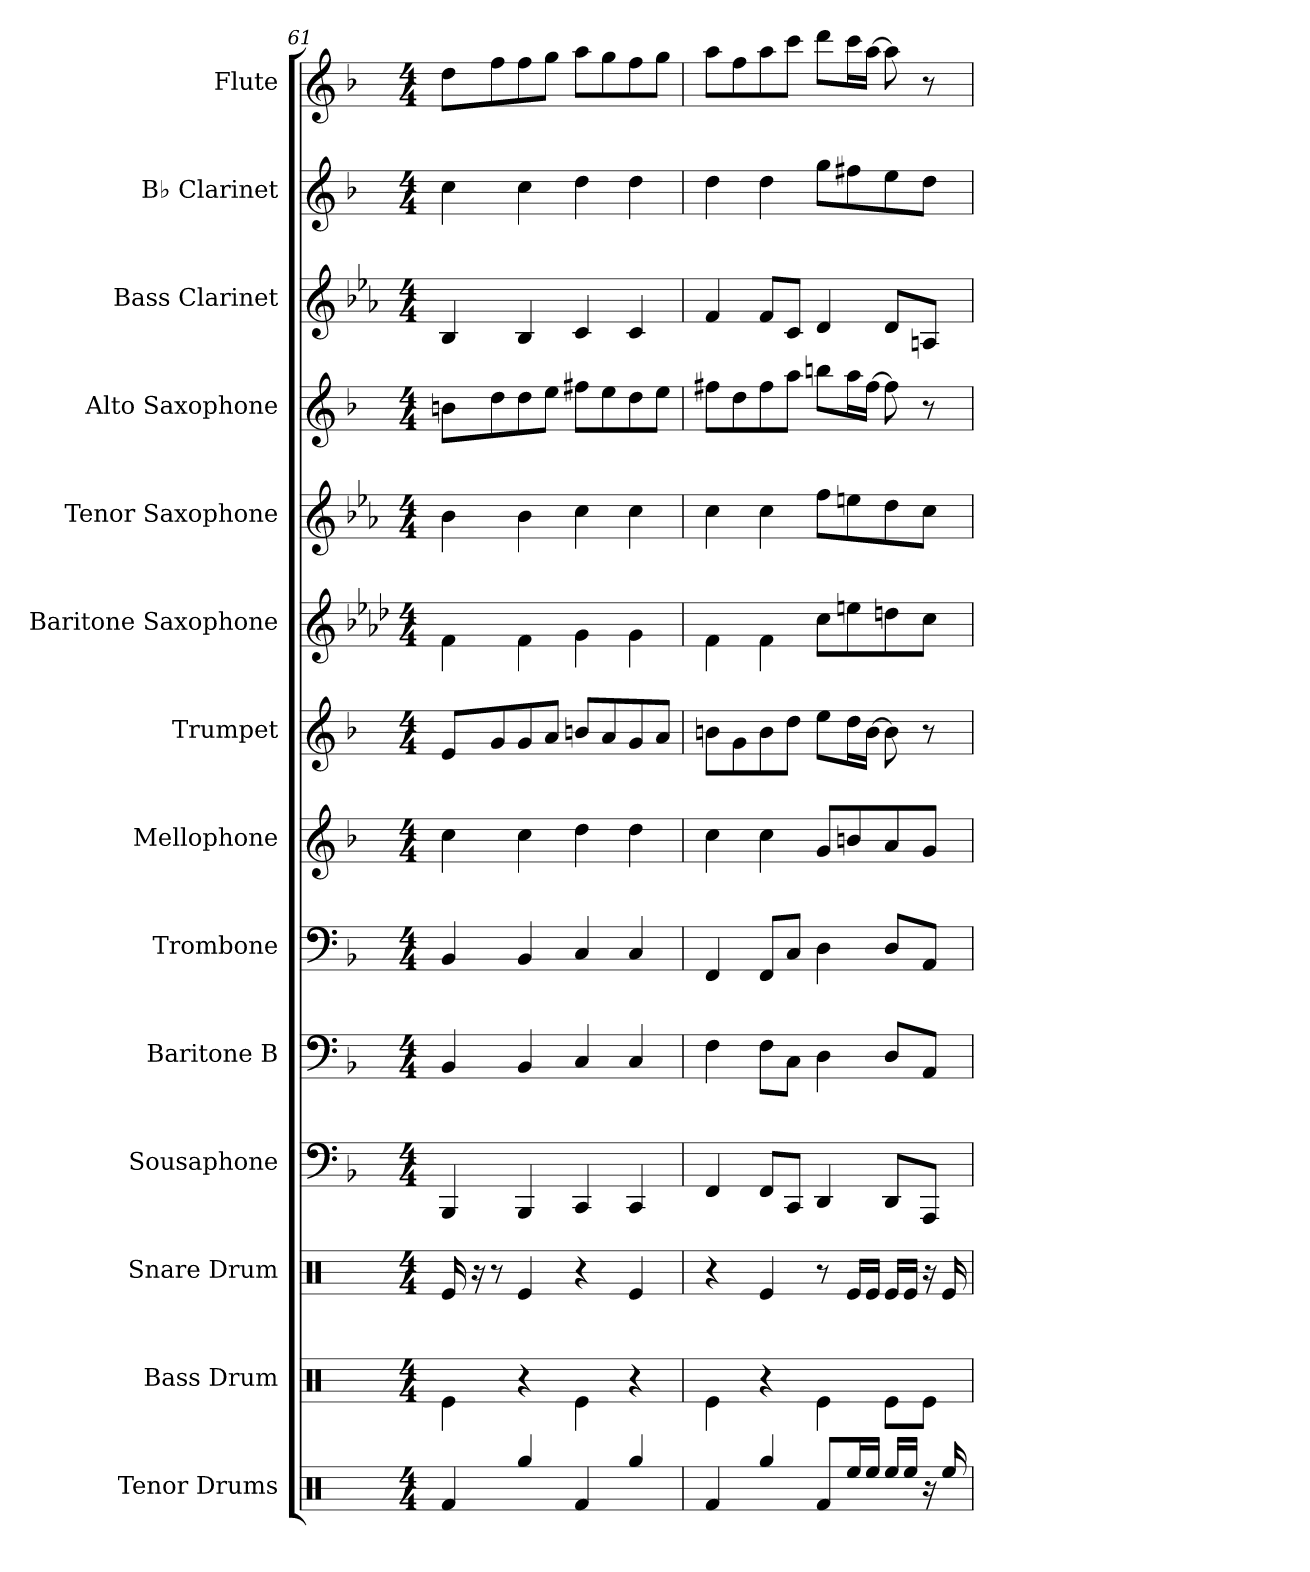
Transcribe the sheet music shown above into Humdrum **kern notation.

**kern	**kern	**kern	**kern	**kern	**kern	**kern	**kern	**kern	**kern	**kern	**kern	**kern	**kern
*part14	*part13	*part12	*part11	*part10	*part9	*part8	*part7	*part6	*part5	*part4	*part3	*part2	*part1
*staff14	*staff13	*staff12	*staff11	*staff10	*staff9	*staff8	*staff7	*staff6	*staff5	*staff4	*staff3	*staff2	*staff1
*I"Tenor Drums	*I"Bass Drum	*I"Snare Drum	*I"Sousaphone	*I"Baritone B	*I"Trombone	*I"Mellophone	*I"Trumpet	*I"Baritone Saxophone	*I"Tenor Saxophone	*I"Alto Saxophone	*I"Bass Clarinet	*I"B♭ Clarinet	*I"Flute
*I'TD	*I'B. Dr.	*I'SD	*I'Sou	*I'Bar B	*I'Tbn	*I'Mel	*I'Tpt	*I'B Sax	*I'T Sax	*I'A Sax	*I'B Cl	*I'Cl	*I'F
*clefX	*clefX	*clefX	*clefF4	*clefF4	*clefF4	*clefG2	*clefG2	*clefG2	*clefG2	*clefG2	*clefG2	*clefG2	*clefG2
*	*	*	*	*	*	*ITrd4c7	*ITrd1c2	*ITrd12c21	*ITrd8c14	*ITrd5c9	*ITrd8c14	*ITrd1c2	*
*k[]	*k[]	*k[]	*k[b-]	*k[b-]	*k[b-]	*k[b-e-]	*k[b-e-a-]	*k[b-e-a-d-]	*k[b-e-a-]	*k[b-e-a-d-]	*k[b-e-a-]	*k[b-e-a-]	*k[b-]
*M4/4	*M4/4	*M4/4	*M4/4	*M4/4	*M4/4	*M4/4	*M4/4	*M4/4	*M4/4	*M4/4	*M4/4	*M4/4	*M4/4
=61	=61	=61	=61	=61	=61	=61	=61	=61	=61	=61	=61	=61	=61
4Rf/	4Re\	16Re/	4BBB-/	4BB-/	4BB-/	4f\	8d/L	4F\	4B-\	8dn\L	4BB-/	4b-\	8dd\L
.	.	16r	.	.	.	.	.	.	.	.	.	.	.
.	.	8r	.	.	.	.	8f/	.	.	8f\	.	.	8ff\
4Rgg/	4r	4Re/	4BBB-/	4BB-/	4BB-/	4f\	8f/	4F\	4B-\	8f\	4BB-/	4b-\	8ff\
.	.	.	.	.	.	.	8g/J	.	.	8g\J	.	.	8gg\J
4Rf/	4Re\	4r	4CC/	4C/	4C/	4g\	8an/L	4G\	4c\	8an\L	4C/	4cc\	8aa\L
.	.	.	.	.	.	.	8g/	.	.	8g\	.	.	8gg\
4Rgg/	4r	4Re/	4CC/	4C/	4C/	4g\	8f/	4G\	4c\	8f\	4C/	4cc\	8ff\
.	.	.	.	.	.	.	8g/J	.	.	8g\J	.	.	8gg\J
!!LO:PB:g=z
=62	=62	=62	=62	=62	=62	=62	=62	=62	=62	=62	=62	=62	=62
4Rf/	4Re\	4r	4FF/	4F\	4FF/	4f\	8an\L	4F\	4c\	8an\L	4F/	4cc\	8aa\L
.	.	.	.	.	.	.	8f\	.	.	8f\	.	.	8ff\
4Rgg/	4r	4Re/	8FF/L	8F\L	8FF/L	4f\	8a\	4F\	4c\	8a\	8F/L	4cc\	8aa\
.	.	.	8CC/J	8C\J	8C/J	.	8cc\J	.	.	8cc\J	8C/J	.	8ccc\J
8Rf/L	4Re\	8r	4DD/	4D\	4D\	8c/L	8dd\L	8c\L	8f\L	8ddn\L	4D/	8ff\L	8ddd\L
16Ree/L	.	16Re/LL	.	.	.	8en/	16cc\L	8en\	8en\	16cc\L	.	8een\	16ccc\L
16Ree/JJ	.	16Re/JJ	.	.	.	.	[16a\JJ	.	.	[16a\JJ	.	.	[16aa\JJ
16Ree/LL	8Re\L	16Re/LL	8DD/L	8D/L	8D/L	8d/	8a\]	8dn\	8d\	8a\]	8D/L	8dd\	8aa\]
16Ree/JJ	.	16Re/JJ	.	.	.	.	.	.	.	.	.	.	.
16r	8Re\J	16r	8AAA/J	8AA/J	8AA/J	8c/J	8r	8c\J	8c\J	8r	8AAn/J	8cc\J	8r
16Ree/	.	16Re/	.	.	.	.	.	.	.	.	.	.	.
=	=	=	=	=	=	=	=	=	=	=	=	=	=
*-	*-	*-	*-	*-	*-	*-	*-	*-	*-	*-	*-	*-	*-
